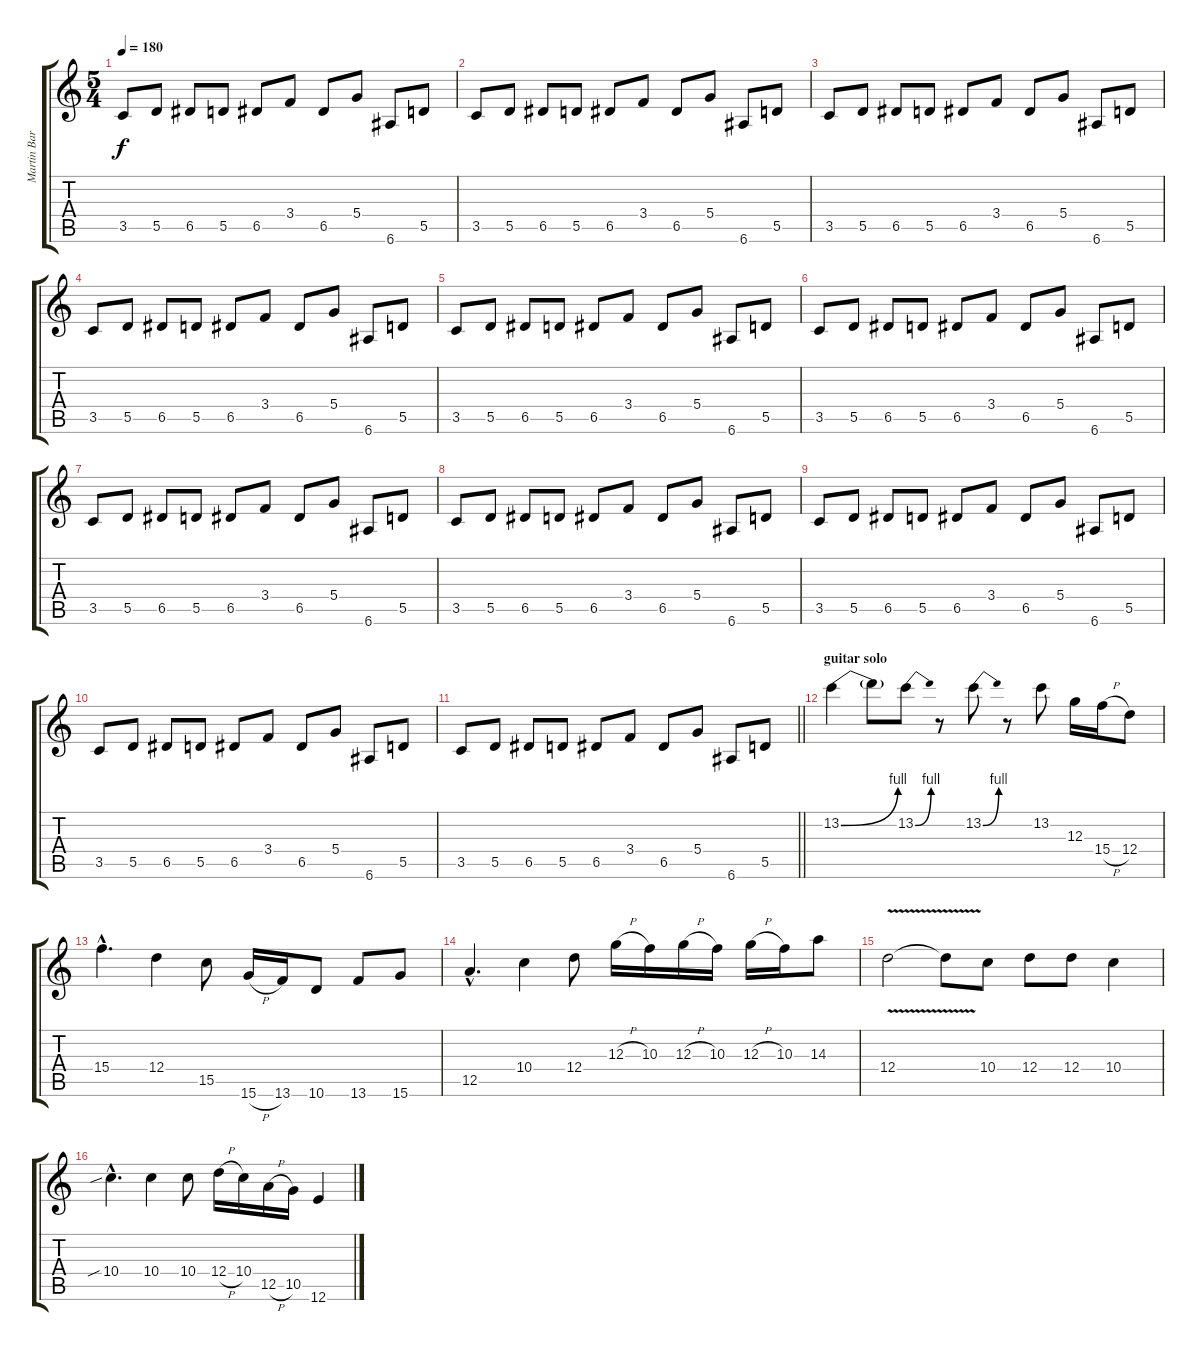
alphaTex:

\track ("Martin Barre (electric guitar)" "Martin Bar") {instrument electricguitarjazz}
\staff {score tabs}
\tuning (E4 B3 G3 D3 A2 E2) {hide}
\ts (5 4)
\tempo 180
\clef g2
\ks c
3.5.8{dy f} 5.5.8 6.5.8 5.5.8 6.5.8 3.4.8 6.5.8 5.4.8 6.6.8 5.5.8 |
3.5.8 5.5.8 6.5.8 5.5.8 6.5.8 3.4.8 6.5.8 5.4.8 6.6.8 5.5.8 |
3.5.8 5.5.8 6.5.8 5.5.8 6.5.8 3.4.8 6.5.8 5.4.8 6.6.8 5.5.8 |
3.5.8 5.5.8 6.5.8 5.5.8 6.5.8 3.4.8 6.5.8 5.4.8 6.6.8 5.5.8 |
3.5.8 5.5.8 6.5.8 5.5.8 6.5.8 3.4.8 6.5.8 5.4.8 6.6.8 5.5.8 |
3.5.8 5.5.8 6.5.8 5.5.8 6.5.8 3.4.8 6.5.8 5.4.8 6.6.8 5.5.8 |
3.5.8 5.5.8 6.5.8 5.5.8 6.5.8 3.4.8 6.5.8 5.4.8 6.6.8 5.5.8 |
3.5.8 5.5.8 6.5.8 5.5.8 6.5.8 3.4.8 6.5.8 5.4.8 6.6.8 5.5.8 |
3.5.8 5.5.8 6.5.8 5.5.8 6.5.8 3.4.8 6.5.8 5.4.8 6.6.8 5.5.8 |
3.5.8 5.5.8 6.5.8 5.5.8 6.5.8 3.4.8 6.5.8 5.4.8 6.6.8 5.5.8 |
\barLineRight lightlight
3.5.8 5.5.8 6.5.8 5.5.8 6.5.8 3.4.8 6.5.8 5.4.8 6.6.8 5.5.8 |
\section ("" "guitar solo")
13.2{be (bend 0 0 60 4)}.4{volume 16 balance 11} 13.2{t}.8 13.2{be (bend 0 0 60 4)}.8 r.8 13.2{be (bend 0 0 60 4)}.8 r.8 13.2.8 12.3.16 15.4{h}.16 12.4.8 |
15.4{hac}.4{d} 12.4.4 15.5.8 15.6{h}.16 13.6.16 10.6.8 13.6.8 15.6.8 |
12.5{hac}.4{d} 10.4.4 12.4.8 12.3{h}.16 10.3.16 12.3{h}.16 10.3.16 12.3{h}.16 10.3.16 14.3.8 |
12.4{v}.2 12.4{t}.8 10.4.8 12.4.8 12.4.8 10.4.4 |
10.4{sib hac}.4{d} 10.4.4 10.4.8 12.4{h}.16 10.4.16 12.5{h}.16 10.5.16 12.6.4
